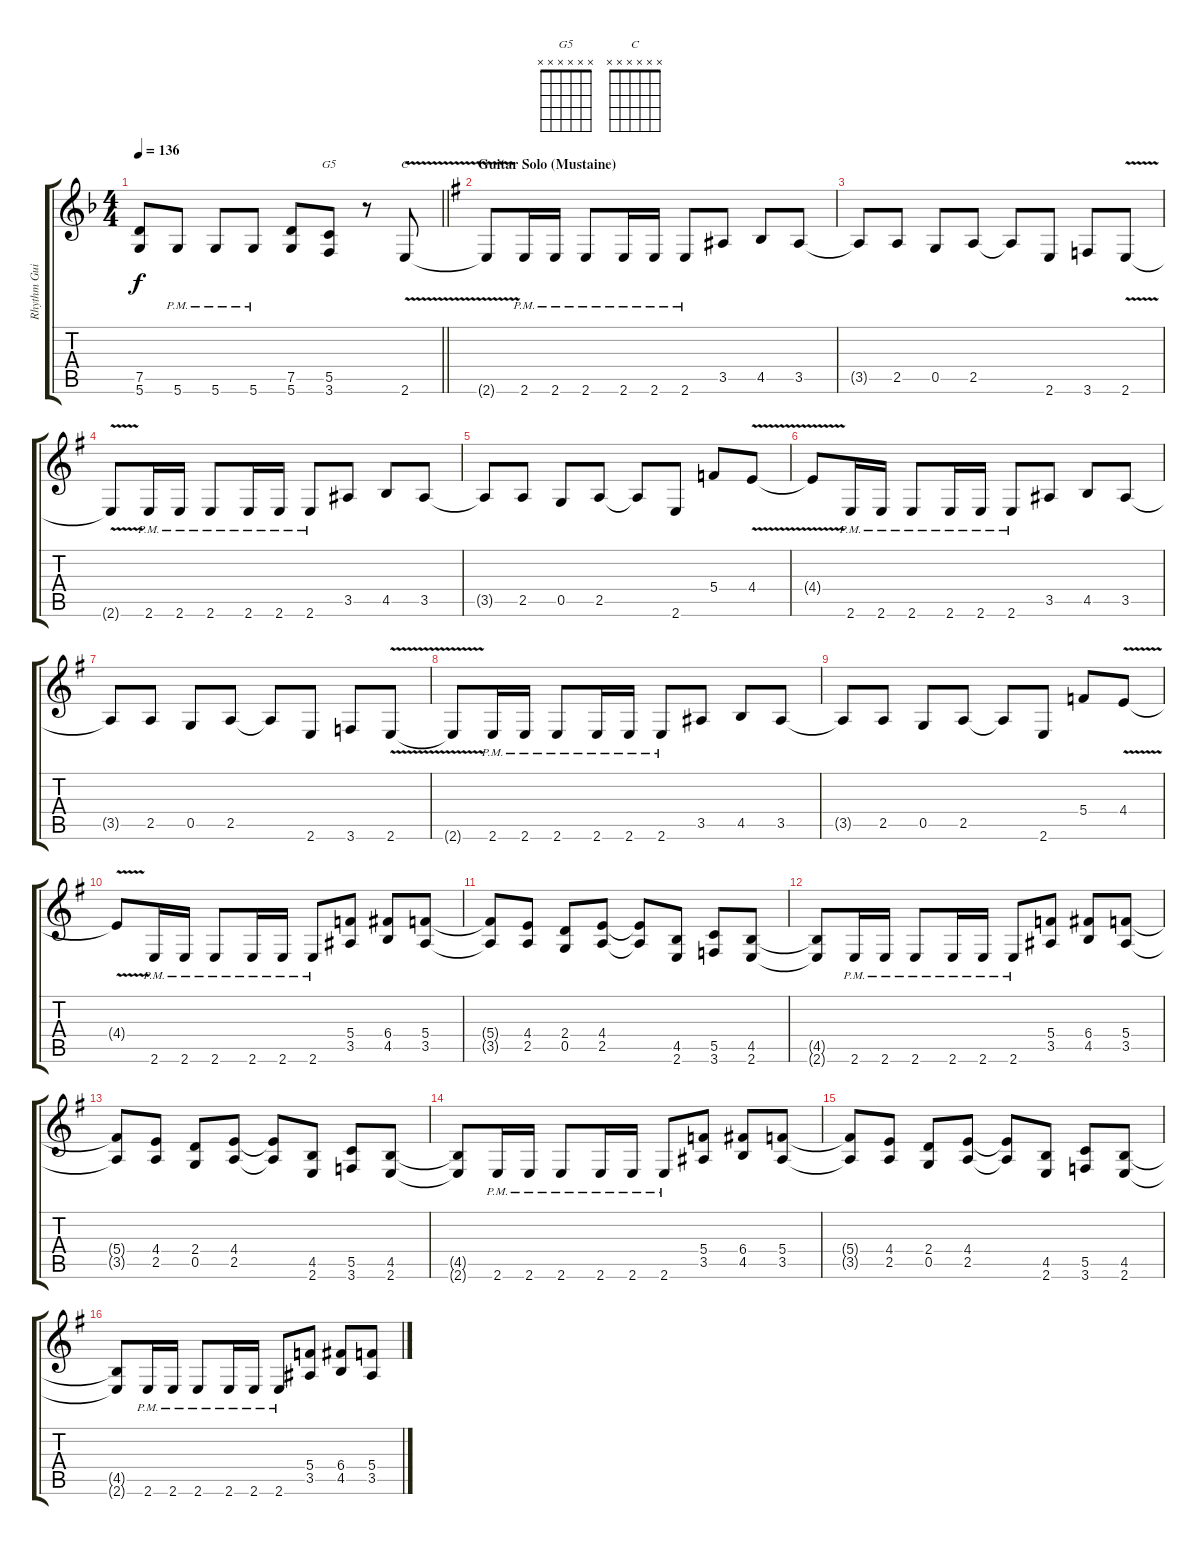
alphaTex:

\track ("Rhythm Guitar 2" "Rhythm Gui") {instrument distortionguitar}
\staff {score tabs}
\tuning (D4 A3 F3 C3 G2 D2) {hide}
\chord ("G5" x x x x x x)
\chord ("C" x x x x x x)
\ts (4 4)
\tempo 136
\clef g2
\barLineRight lightlight
\ks dminor
(7.5{t} 5.6{t}).8{dy f} 5.6{pm}.8 5.6{pm}.8 5.6{pm}.8 (7.5 5.6).8 (5.5 3.6).8{ch "G5"} r.8 2.6{v}.8{ch "C"} |
\section ("" "Guitar Solo (Mustaine)")
\ks eminor
2.6{v t}.8 2.6{pm}.16 2.6{pm}.16 2.6{pm}.8 2.6{pm}.16 2.6{pm}.16 2.6{pm}.8 3.5.8 4.5.8 3.5.8 |
3.5{t}.8 2.5.8 0.5.8 2.5.8 2.5{t}.8 2.6.8 3.6.8 2.6{v}.8 |
2.6{v t}.8 2.6{pm}.16 2.6{pm}.16 2.6{pm}.8 2.6{pm}.16 2.6{pm}.16 2.6{pm}.8 3.5.8 4.5.8 3.5.8 |
3.5{t}.8 2.5.8 0.5.8 2.5.8 2.5{t}.8 2.6.8 5.4.8 4.4{v}.8 |
4.4{v t}.8 2.6{pm}.16 2.6{pm}.16 2.6{pm}.8 2.6{pm}.16 2.6{pm}.16 2.6{pm}.8 3.5.8 4.5.8 3.5.8 |
3.5{t}.8 2.5.8 0.5.8 2.5.8 2.5{t}.8 2.6.8 3.6.8 2.6{v}.8 |
2.6{v t}.8 2.6{pm}.16 2.6{pm}.16 2.6{pm}.8 2.6{pm}.16 2.6{pm}.16 2.6{pm}.8 3.5.8 4.5.8 3.5.8 |
3.5{t}.8 2.5.8 0.5.8 2.5.8 2.5{t}.8 2.6.8 5.4.8 4.4{v}.8 |
4.4{v t}.8 2.6{pm}.16 2.6{pm}.16 2.6{pm}.8 2.6{pm}.16 2.6{pm}.16 2.6{pm}.8 (5.4 3.5).8 (6.4 4.5).8 (5.4 3.5).8 |
(5.4{t} 3.5{t}).8 (4.4 2.5).8 (2.4 0.5).8 (4.4 2.5).8 (4.4{t} 2.5{t}).8 (4.5 2.6).8 (5.5 3.6).8 (4.5 2.6).8 |
(4.5{t} 2.6{t}).8 2.6{pm}.16 2.6{pm}.16 2.6{pm}.8 2.6{pm}.16 2.6{pm}.16 2.6{pm}.8 (5.4 3.5).8 (6.4 4.5).8 (5.4 3.5).8 |
(5.4{t} 3.5{t}).8 (4.4 2.5).8 (2.4 0.5).8 (4.4 2.5).8 (4.4{t} 2.5{t}).8 (4.5 2.6).8 (5.5 3.6).8 (4.5 2.6).8 |
(4.5{t} 2.6{t}).8 2.6{pm}.16 2.6{pm}.16 2.6{pm}.8 2.6{pm}.16 2.6{pm}.16 2.6{pm}.8 (5.4 3.5).8 (6.4 4.5).8 (5.4 3.5).8 |
(5.4{t} 3.5{t}).8 (4.4 2.5).8 (2.4 0.5).8 (4.4 2.5).8 (4.4{t} 2.5{t}).8 (4.5 2.6).8 (5.5 3.6).8 (4.5 2.6).8 |
(4.5{t} 2.6{t}).8 2.6{pm}.16 2.6{pm}.16 2.6{pm}.8 2.6{pm}.16 2.6{pm}.16 2.6{pm}.8 (5.4 3.5).8 (6.4 4.5).8 (5.4 3.5).8
